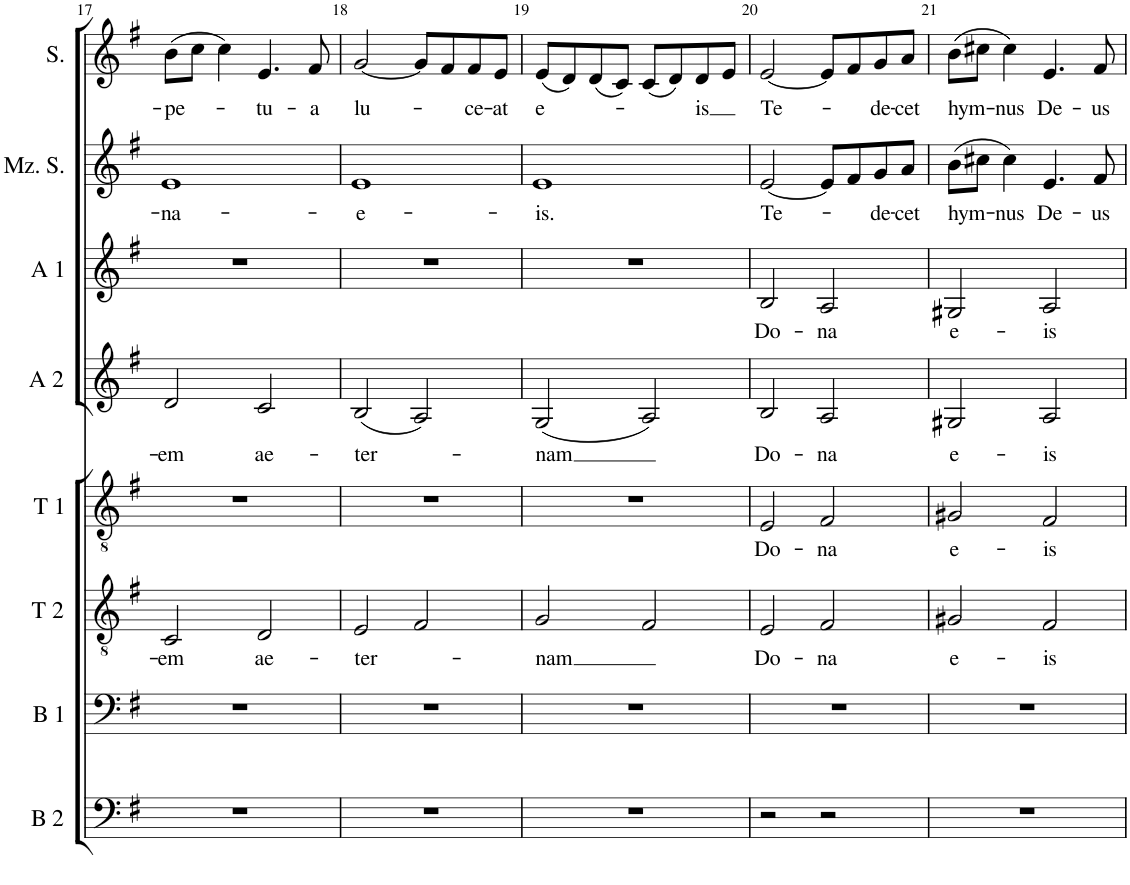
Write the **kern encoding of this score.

**kern	**kern	**kern	**text	**kern	**text	**kern	**text	**kern	**text	**kern	**text	**kern	**text
*part8	*part7	*part6	*part6	*part5	*part5	*part4	*part4	*part3	*part3	*part2	*part2	*part1	*part1
*staff8	*staff7	*staff6	*staff6	*staff5	*staff5	*staff4	*staff4	*staff3	*staff3	*staff2	*staff2	*staff1	*staff1
*I"Bass 2	*I"Bass 1	*I"Tenor 2	*	*I"Tenor 1	*	*I"Alto 2	*	*I"Alto 1	*	*I"Mezzo-soprano	*	*I"Soprano	*
*I'B 2	*I'B 1	*I'T 2	*	*I'T 1	*	*I'A 2	*	*I'A 1	*	*I'Mz. S.	*	*I'S.	*
!!LO:PB:g=z
*clefF4	*clefF4	*clefGv2	*	*clefGv2	*	*clefG2	*	*clefG2	*	*clefG2	*	*clefG2	*
*k[f#]	*k[f#]	*k[f#]	*	*k[f#]	*	*k[f#]	*	*k[f#]	*	*k[f#]	*	*k[f#]	*
*M4/4	*M4/4	*M4/4	*	*M4/4	*	*M4/4	*	*M4/4	*	*M4/4	*	*M4/4	*
=17	=17	=17	=17	=17	=17	=17	=17	=17	=17	=17	=17	=17	=17
!	!	!	!LO:LY:b	!	!	!	!LO:LY:b	!	!	!	!LO:LY:b	!	!LO:LY:b
1r	1r	2C/	-em	1r	.	2d/	-em	1r	.	1e	-na-	(8b\L	-pe-
.	.	.	.	.	.	.	.	.	.	.	.	8cc\J	.
.	.	.	.	.	.	.	.	.	.	.	.	4cc\)	.
!	!	!	!LO:LY:b	!	!	!	!LO:LY:b	!	!	!	!	!	!LO:LY:b
.	.	2D/	ae-	.	.	2c/	ae-	.	.	.	.	4.e/	-tu-
!	!	!	!	!	!	!	!	!	!	!	!	!	!LO:LY:b
.	.	.	.	.	.	.	.	.	.	.	.	8f#/	-a
=18	=18	=18	=18	=18	=18	=18	=18	=18	=18	=18	=18	=18	=18
!	!	!	!LO:LY:b	!	!	!	!LO:LY:b	!	!	!	!LO:LY:b	!	!LO:LY:b
1r	1r	2E/	-ter-	1r	.	(2B/	-ter-	1r	.	1e	-e-	[2g/	lu-
.	.	2F#/	.	.	.	2A/)	.	.	.	.	.	8g/L]	.
.	.	.	.	.	.	.	.	.	.	.	.	8f#/	.
!	!	!	!	!	!	!	!	!	!	!	!	!	!LO:LY:b
.	.	.	.	.	.	.	.	.	.	.	.	8f#/	-ce-
!	!	!	!	!	!	!	!	!	!	!	!	!	!LO:LY:b
.	.	.	.	.	.	.	.	.	.	.	.	8e/J	-at
=19	=19	=19	=19	=19	=19	=19	=19	=19	=19	=19	=19	=19	=19
!	!	!	!LO:LY:b	!	!	!	!LO:LY:b	!	!	!	!LO:LY:b	!	!LO:LY:b
1r	1r	2G/	-nam	1r	.	(2G/	-nam	1r	.	1e	-is.	(8e/L	e-
.	.	.	.	.	.	.	.	.	.	.	.	8d/)	.
.	.	.	.	.	.	.	.	.	.	.	.	(8d/	.
.	.	.	.	.	.	.	.	.	.	.	.	8c/J)	.
.	.	2F#/	.	.	.	2A/)	.	.	.	.	.	(8c/L	.
.	.	.	.	.	.	.	.	.	.	.	.	8d/)	.
!	!	!	!	!	!	!	!	!	!	!	!	!	!LO:LY:b
.	.	.	.	.	.	.	.	.	.	.	.	8d/	-is
.	.	.	.	.	.	.	.	.	.	.	.	8e/J	.
=20	=20	=20	=20	=20	=20	=20	=20	=20	=20	=20	=20	=20	=20
!	!	!	!LO:LY:b	!	!LO:LY:b	!	!LO:LY:b	!	!LO:LY:b	!	!LO:LY:b	!	!LO:LY:b
2r	1r	2E/	Do-	2E/	Do-	2B/	Do-	2B/	Do-	[2e/	Te-	[2e/	Te-
!	!	!	!LO:LY:b	!	!LO:LY:b	!	!LO:LY:b	!	!LO:LY:b	!	!	!	!
2r	.	2F#/	-na	2F#/	-na	2A/	-na	2A/	-na	8e/L]	.	8e/L]	.
.	.	.	.	.	.	.	.	.	.	8f#/	.	8f#/	.
!	!	!	!	!	!	!	!	!	!	!	!LO:LY:b	!	!LO:LY:b
.	.	.	.	.	.	.	.	.	.	8g/	-de-	8g/	-de-
!	!	!	!	!	!	!	!	!	!	!	!LO:LY:b	!	!LO:LY:b
.	.	.	.	.	.	.	.	.	.	8a/J	-cet	8a/J	-cet
=21	=21	=21	=21	=21	=21	=21	=21	=21	=21	=21	=21	=21	=21
!	!	!	!LO:LY:b	!	!LO:LY:b	!	!LO:LY:b	!	!LO:LY:b	!	!LO:LY:b	!	!LO:LY:b
1r	1r	2G#X/	e-	2G#X/	e-	2G#X/	e-	2G#X/	e-	(8b\L	hym-	(8b\L	hym-
.	.	.	.	.	.	.	.	.	.	8cc#X\J	.	8cc#X\J	.
!	!	!	!	!	!	!	!	!	!	!	!LO:LY:b	!	!LO:LY:b
.	.	.	.	.	.	.	.	.	.	4cc#\)	-nus	4cc#\)	-nus
!	!	!	!LO:LY:b	!	!LO:LY:b	!	!LO:LY:b	!	!LO:LY:b	!	!LO:LY:b	!	!LO:LY:b
.	.	2F#/	-is	2F#/	-is	2A/	-is	2A/	-is	4.e/	De-	4.e/	De-
!	!	!	!	!	!	!	!	!	!	!	!LO:LY:b	!	!LO:LY:b
.	.	.	.	.	.	.	.	.	.	8f#/	-us	8f#/	-us
=	=	=	=	=	=	=	=	=	=	=	=	=	=
*-	*-	*-	*-	*-	*-	*-	*-	*-	*-	*-	*-	*-	*-
